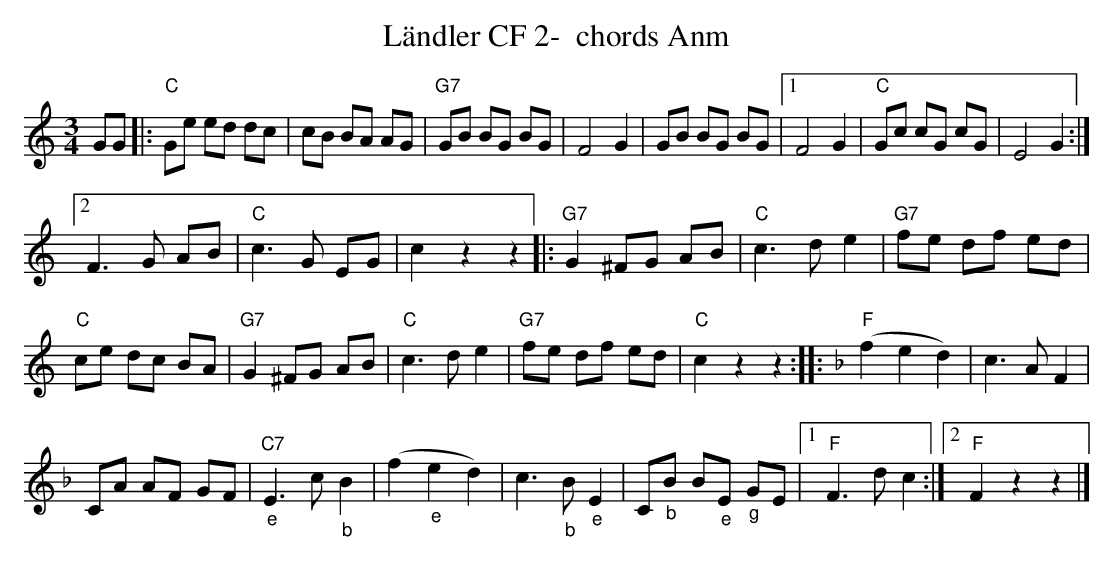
X:1
T:L\"andler CF 2-  chords Anm
M:3/4
L:1/8
K:Cmaj%%MIDI gchordon
GG |: "C"Ge ed dc | cB BA AG | "G7"GB BG BG | F4G2 | GB BG BG |1 F4G2 | "C"Gc cG cG | E4G2 :|2
F3G AB | "C"c3G EG | c2z2z2 |: "G7"G2 ^FG AB | "C"c3de2 | "G7"fe df ed |
"C"ce dc BA | "G7"G2 ^FG AB | "C"c3de2 | "G7"fe df ed | "C"c2z2z2 :: [K:Fmaj] [L:1/4] "F"(fed) | c>AF |
C/2A/2 A/2F/2 G/2F/2 | "C7""_e"E>c"_b"B | (f"_e"ed) | c>"_b"B"_e"E | C/2"_b"B/2 B/2"_e"E/2 "_g"G/2E/2 |1 "F"F>dc :|2 "F"Fzz |]
